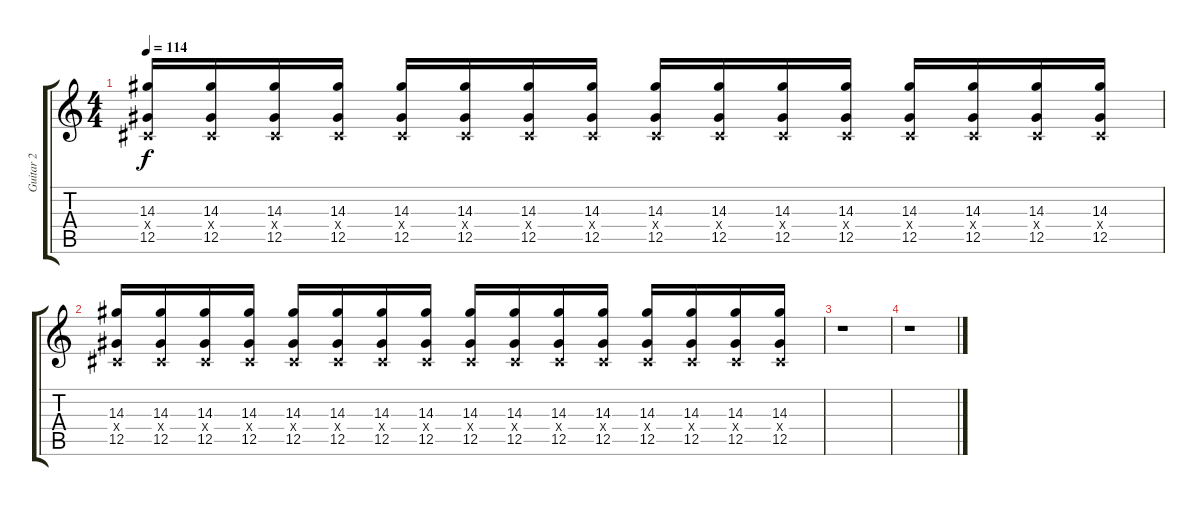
\track ("Guitar 2" "Guitar 2") {instrument overdrivenguitar}
\staff {score tabs}
\tuning (Eb4 Bb3 Gb3 Db3 Ab2 Db2) {hide}
\ts (4 4)
\tempo 114
\clef g2
\ks c
(14.3 0.4{x} 12.5).16{dy f} (14.3 0.4{x} 12.5).16 (14.3 0.4{x} 12.5).16 (14.3 0.4{x} 12.5).16 (14.3 0.4{x} 12.5).16 (14.3 0.4{x} 12.5).16 (14.3 0.4{x} 12.5).16 (14.3 0.4{x} 12.5).16 (14.3 0.4{x} 12.5).16 (14.3 0.4{x} 12.5).16 (14.3 0.4{x} 12.5).16 (14.3 0.4{x} 12.5).16 (14.3 0.4{x} 12.5).16 (14.3 0.4{x} 12.5).16 (14.3 0.4{x} 12.5).16 (14.3 0.4{x} 12.5).16 |
(14.3 0.4{x} 12.5).16 (14.3 0.4{x} 12.5).16 (14.3 0.4{x} 12.5).16 (14.3 0.4{x} 12.5).16 (14.3 0.4{x} 12.5).16 (14.3 0.4{x} 12.5).16 (14.3 0.4{x} 12.5).16 (14.3 0.4{x} 12.5).16 (14.3 0.4{x} 12.5).16 (14.3 0.4{x} 12.5).16 (14.3 0.4{x} 12.5).16 (14.3 0.4{x} 12.5).16 (14.3 0.4{x} 12.5).16 (14.3 0.4{x} 12.5).16 (14.3 0.4{x} 12.5).16 (14.3 0.4{x} 12.5).16 |
r.1 |
r.1
